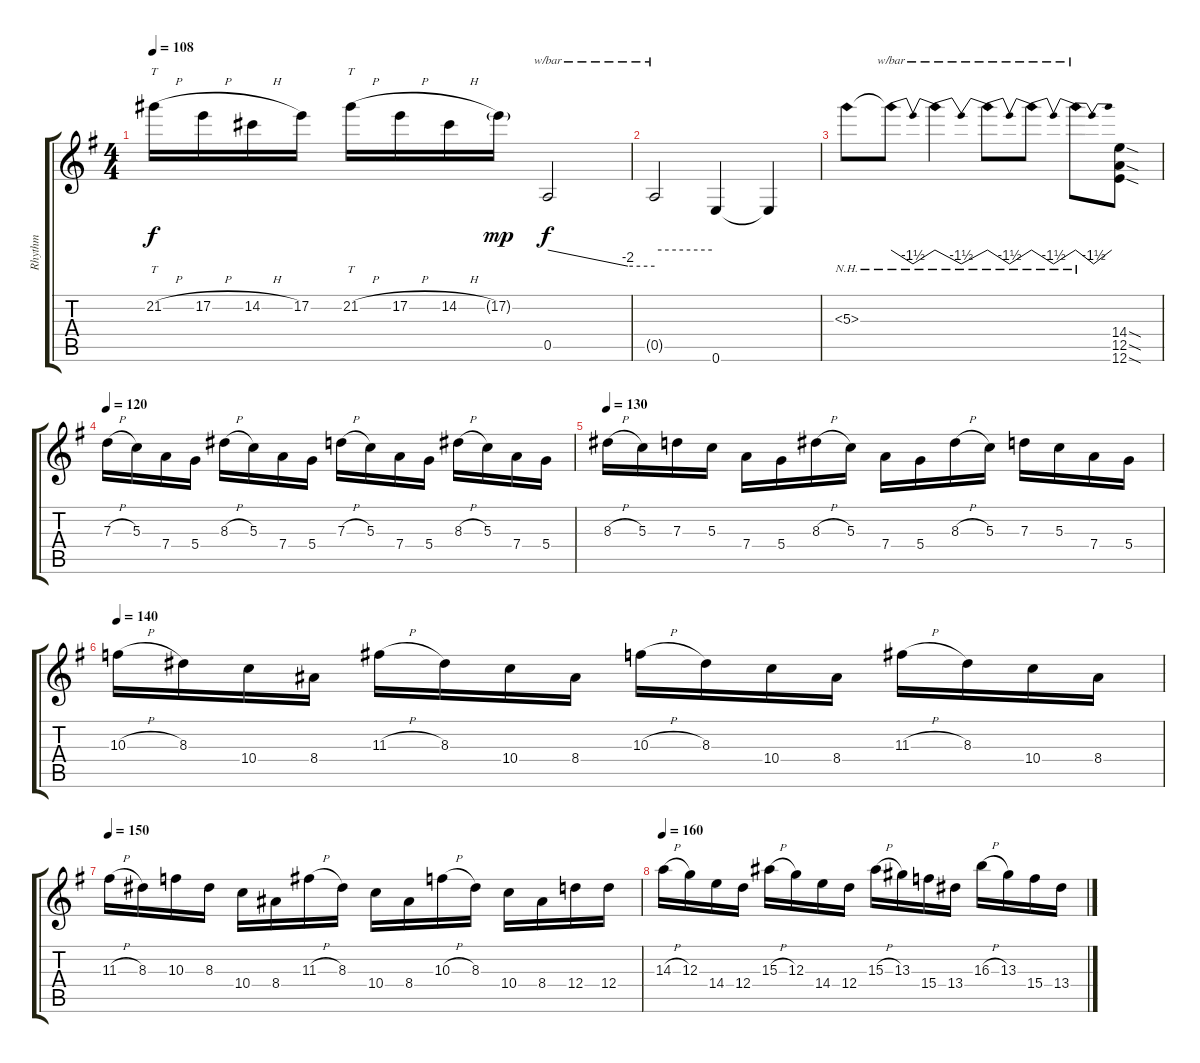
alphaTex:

\track ("Rhythm" "Rhythm") {instrument distortionguitar}
\staff {score tabs}
\tuning (E4 B3 G3 D3 A2 E2) {hide}
\ts (4 4)
\tempo 108
\clef g2
\ks g
21.2{h}.16{tt dy f} 17.2{h}.16 14.2{h}.16 17.2.16 21.2{h}.16{tt} 17.2{h}.16 14.2{h}.16 17.2{g}.16{dy mp} 0.5.2{tbe (custom default 0 0 45 -8 60 -8) dy f} |
0.5{t}.2{tbe (hold default 0 0 60 0)} 0.6.4 0.6{t}.4 |
5.3{nh}.8 5.3{nh t}.8{tbe (dip default 0 0 30 -6 60 0)} 5.3{nh t}.4{tbe (dip default 0 0 30 -6 60 0)} 5.3{nh t}.8{tbe (dip default 0 0 30 -6 60 0)} 5.3{nh t}.8{tbe (dip default 0 0 30 -6 60 0)} 5.3{nh t}.8{tbe (dip default 0 0 30 -6 60 0)} (14.4{sod} 12.5{sod} 12.6{sod}).8 |
\tempo 120
7.3{h}.16 5.3.16 7.4.16 5.4.16 8.3{h}.16 5.3.16 7.4.16 5.4.16 7.3{h}.16 5.3.16 7.4.16 5.4.16 8.3{h}.16 5.3.16 7.4.16 5.4.16 |
\tempo 130
8.3{h}.16 5.3.16 7.3.16 5.3.16 7.4.16 5.4.16 8.3{h}.16 5.3.16 7.4.16 5.4.16 8.3{h}.16 5.3.16 7.3.16 5.3.16 7.4.16 5.4.16 |
\tempo 140
10.3{h}.16 8.3.16 10.4.16 8.4.16 11.3{h}.16 8.3.16 10.4.16 8.4.16 10.3{h}.16 8.3.16 10.4.16 8.4.16 11.3{h}.16 8.3.16 10.4.16 8.4.16 |
\tempo 150
11.3{h}.16 8.3.16 10.3.16 8.3.16 10.4.16 8.4.16 11.3{h}.16 8.3.16 10.4.16 8.4.16 10.3{h}.16 8.3.16 10.4.16 8.4.16 12.4.16 12.4.16 |
\tempo 160
14.3{h}.16 12.3.16 14.4.16 12.4.16 15.3{h}.16 12.3.16 14.4.16 12.4.16 15.3{h}.16 13.3.16 15.4.16 13.4.16 16.3{h}.16 13.3.16 15.4.16 13.4.16
